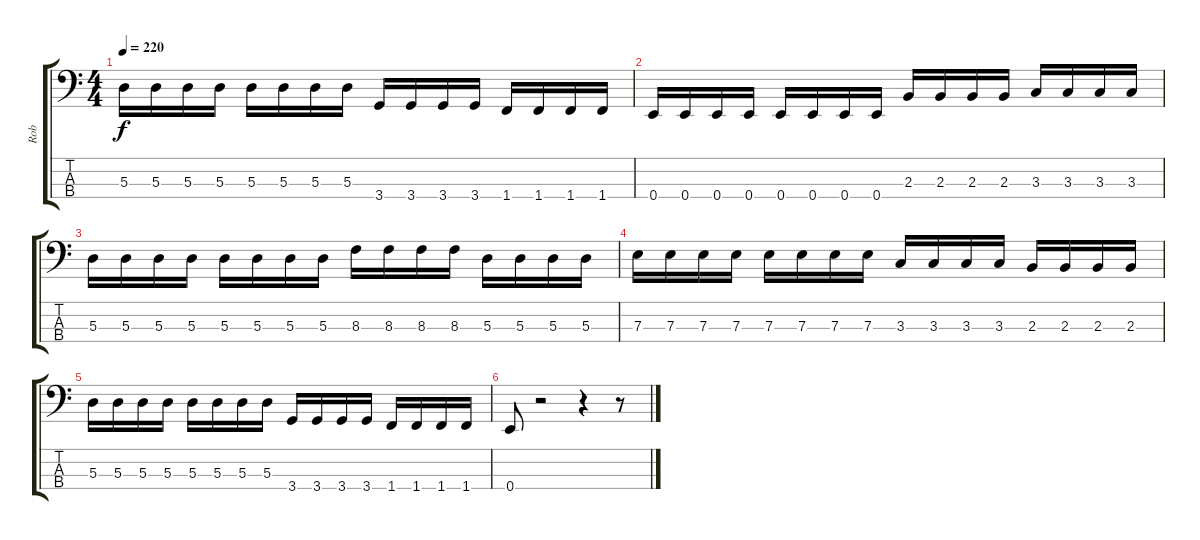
\track ("Rob" "Rob") {instrument electricbasspick}
\staff {score tabs}
\tuning (G2 D2 A1 E1) {hide}
\ts (4 4)
\tempo 220
\clef f4
\ks c
5.3.16{dy f} 5.3.16 5.3.16 5.3.16 5.3.16 5.3.16 5.3.16 5.3.16 3.4.16 3.4.16 3.4.16 3.4.16 1.4.16 1.4.16 1.4.16 1.4.16 |
0.4.16 0.4.16 0.4.16 0.4.16 0.4.16 0.4.16 0.4.16 0.4.16 2.3.16 2.3.16 2.3.16 2.3.16 3.3.16 3.3.16 3.3.16 3.3.16 |
5.3.16 5.3.16 5.3.16 5.3.16 5.3.16 5.3.16 5.3.16 5.3.16 8.3.16 8.3.16 8.3.16 8.3.16 5.3.16 5.3.16 5.3.16 5.3.16 |
7.3.16 7.3.16 7.3.16 7.3.16 7.3.16 7.3.16 7.3.16 7.3.16 3.3.16 3.3.16 3.3.16 3.3.16 2.3.16 2.3.16 2.3.16 2.3.16 |
5.3.16 5.3.16 5.3.16 5.3.16 5.3.16 5.3.16 5.3.16 5.3.16 3.4.16 3.4.16 3.4.16 3.4.16 1.4.16 1.4.16 1.4.16 1.4.16 |
0.4.8 r.2 r.4 r.8
